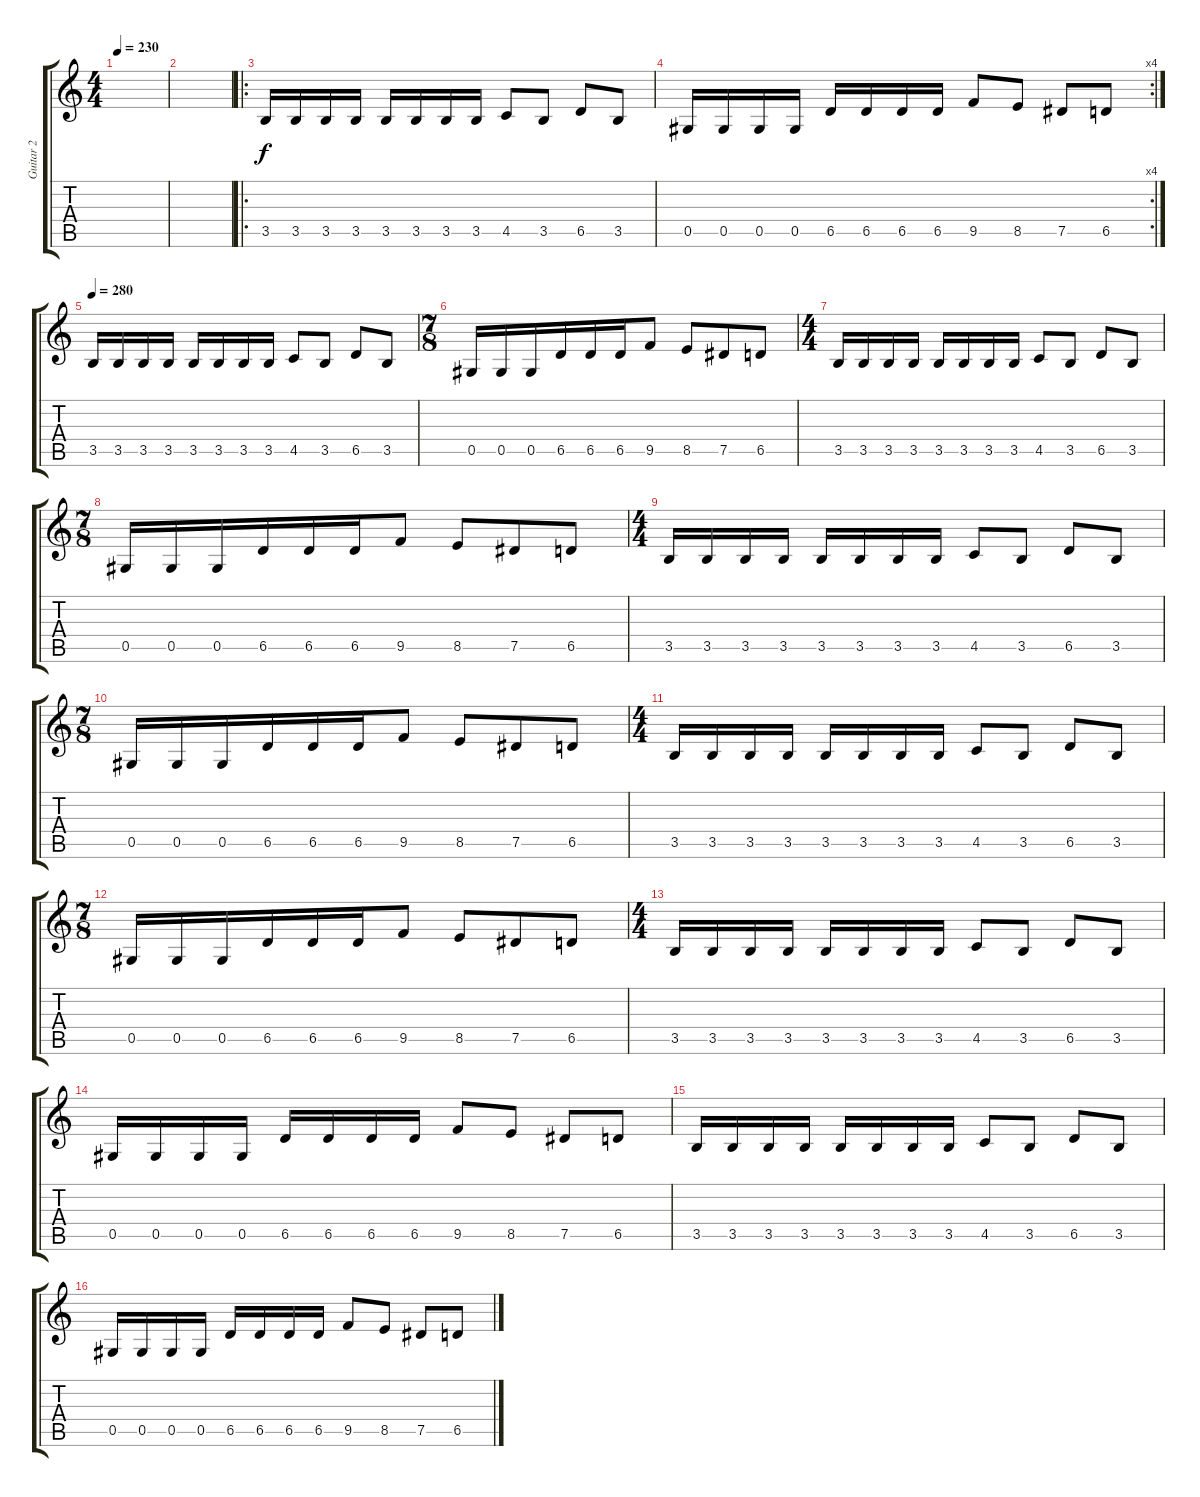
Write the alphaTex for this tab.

\track ("Guitar 2" "Guitar 2") {instrument distortionguitar}
\staff {score tabs}
\tuning (Eb4 Bb3 Gb3 Db3 Ab2 Eb2) {hide}
\ts (4 4)
\tempo 230
\clef g2
\ks c
|
|
\ro
3.5.16 3.5.16 3.5.16 3.5.16 3.5.16 3.5.16 3.5.16 3.5.16 4.5.8 3.5.8 6.5.8 3.5.8 |
\rc 4
0.5.16 0.5.16 0.5.16 0.5.16 6.5.16 6.5.16 6.5.16 6.5.16 9.5.8 8.5.8 7.5.8 6.5.8 |
\tempo 280
3.5.16 3.5.16 3.5.16 3.5.16 3.5.16 3.5.16 3.5.16 3.5.16 4.5.8 3.5.8 6.5.8 3.5.8 |
\ts (7 8)
0.5.16 0.5.16 0.5.16 6.5.16 6.5.16 6.5.16 9.5.8 8.5.8 7.5.8 6.5.8 |
\ts (4 4)
3.5.16 3.5.16 3.5.16 3.5.16 3.5.16 3.5.16 3.5.16 3.5.16 4.5.8 3.5.8 6.5.8 3.5.8 |
\ts (7 8)
0.5.16 0.5.16 0.5.16 6.5.16 6.5.16 6.5.16 9.5.8 8.5.8 7.5.8 6.5.8 |
\ts (4 4)
3.5.16 3.5.16 3.5.16 3.5.16 3.5.16 3.5.16 3.5.16 3.5.16 4.5.8 3.5.8 6.5.8 3.5.8 |
\ts (7 8)
0.5.16 0.5.16 0.5.16 6.5.16 6.5.16 6.5.16 9.5.8 8.5.8 7.5.8 6.5.8 |
\ts (4 4)
3.5.16 3.5.16 3.5.16 3.5.16 3.5.16 3.5.16 3.5.16 3.5.16 4.5.8 3.5.8 6.5.8 3.5.8 |
\ts (7 8)
0.5.16 0.5.16 0.5.16 6.5.16 6.5.16 6.5.16 9.5.8 8.5.8 7.5.8 6.5.8 |
\ts (4 4)
3.5.16 3.5.16 3.5.16 3.5.16 3.5.16 3.5.16 3.5.16 3.5.16 4.5.8 3.5.8 6.5.8 3.5.8 |
0.5.16 0.5.16 0.5.16 0.5.16 6.5.16 6.5.16 6.5.16 6.5.16 9.5.8 8.5.8 7.5.8 6.5.8 |
3.5.16 3.5.16 3.5.16 3.5.16 3.5.16 3.5.16 3.5.16 3.5.16 4.5.8 3.5.8 6.5.8 3.5.8 |
0.5.16 0.5.16 0.5.16 0.5.16 6.5.16 6.5.16 6.5.16 6.5.16 9.5.8 8.5.8 7.5.8 6.5.8
